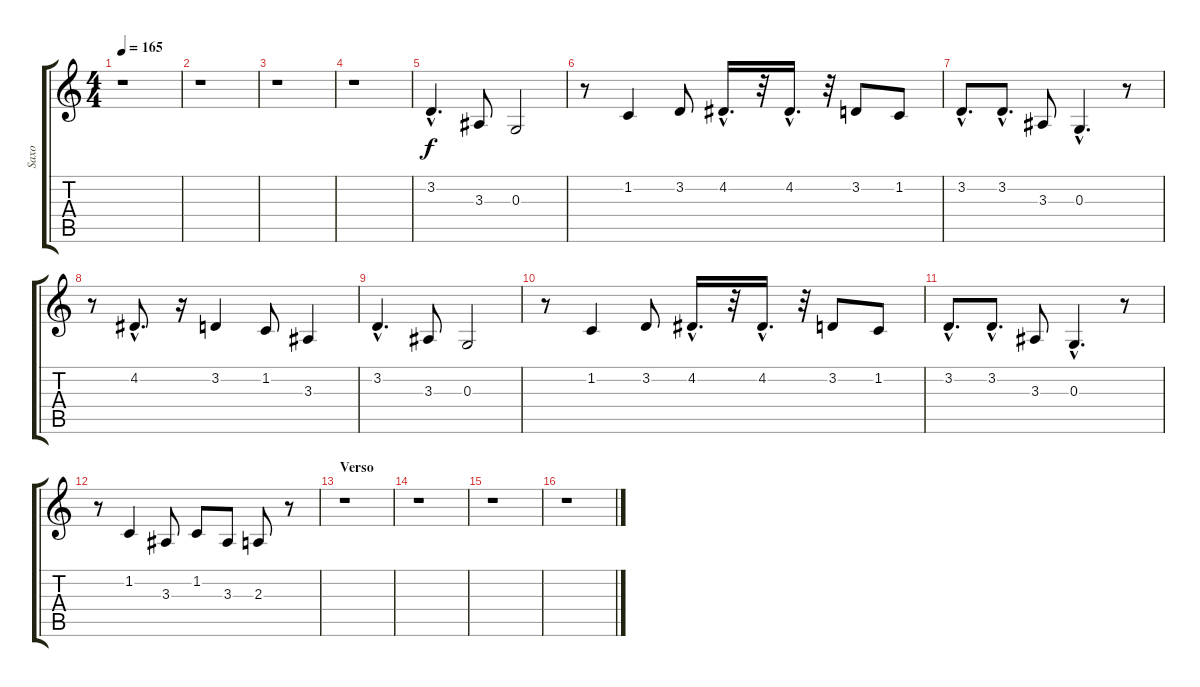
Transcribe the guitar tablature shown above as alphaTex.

\track ("Saxo" "Saxo") {instrument tenorsax}
\staff {score tabs}
\tuning (E4 B3 G3 D3 A2 E2) {hide}
\ts (4 4)
\tempo 165
\clef g2
\ks c
r.1{dy f instrument tenorsax} |
r.1 |
r.1 |
r.1 |
3.2{hac}.4{d} 3.3.8 0.3.2 |
r.8 1.2.4 3.2.8 4.2{hac}.16{d} r.32 4.2{hac}.16{d} r.32 3.2.8 1.2.8 |
3.2{hac}.8{d} 3.2{hac}.8{d} 3.3.8 0.3{hac}.4{d} r.8 |
r.8 4.2{hac}.8{d} r.16 3.2.4 1.2.8 3.3.4 |
3.2{hac}.4{d} 3.3.8 0.3.2 |
r.8 1.2.4 3.2.8 4.2{hac}.16{d} r.32 4.2{hac}.16{d} r.32 3.2.8 1.2.8 |
3.2{hac}.8{d} 3.2{hac}.8{d} 3.3.8 0.3{hac}.4{d} r.8 |
r.8 1.2.4 3.3.8 1.2.8 3.3.8 2.3.8 r.8 |
\section ("" "Verso")
r.1 |
r.1 |
r.1 |
r.1
